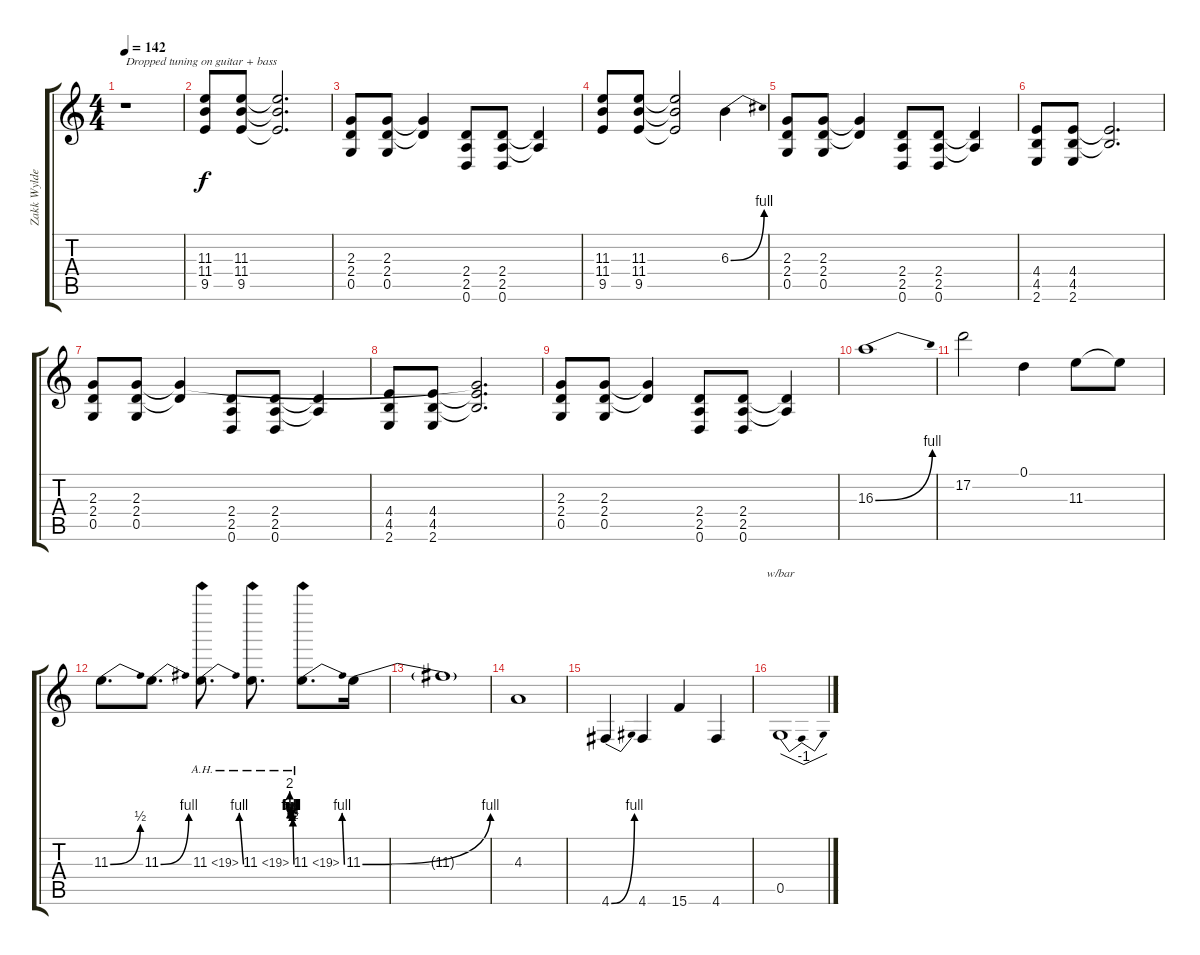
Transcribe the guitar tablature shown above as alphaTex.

\track ("Zakk Wylde" "Zakk Wylde") {instrument distortionguitar}
\staff {score tabs}
\tuning (D4 A3 F3 C3 G2 D2) {hide}
\ts (4 4)
\tempo 142
\clef g2
\ks c
r.1{txt "Dropped tuning on guitar + bass" dy f instrument distortionguitar} |
(11.3 11.4 9.5).8 (11.3 11.4 9.5).8 (11.3{t} 11.4{t} 9.5{t}).2{d} |
(2.3 2.4 0.5).8 (2.3 2.4 0.5).8 (2.3{t} 2.4{t}).4 (2.4 2.5 0.6).8 (2.4 2.5 0.6).8 (2.4{t} 2.5{t}).4 |
(11.3 11.4 9.5).8 (11.3 11.4 9.5).8 (11.3{t} 11.4{t} 9.5{t}).2 6.3{be (bend 0 0 60 4)}.4 |
(2.3 2.4 0.5).8 (2.3 2.4 0.5).8 (2.3{t} 2.4{t}).4 (2.4 2.5 0.6).8 (2.4 2.5 0.6).8 (2.4{t} 2.5{t}).4 |
(4.4 4.5 2.6).8 (4.4 4.5 2.6).8 (4.4{t} 4.5{t}).2{d} |
(2.3 2.4 0.5).8 (2.3 2.4 0.5).8 (2.3{t} 2.4{t}).4 (2.4 2.5 0.6).8 (2.4 2.5 0.6).8 (2.4{t} 2.5{t}).4 |
(4.4 4.5 2.6).8 (4.4 4.5 2.6).8 (2.3{t} 4.4{t} 4.5{t}).2{d} |
(2.3 2.4 0.5).8 (2.3 2.4 0.5).8 (2.3{t} 2.4{t}).4 (2.4 2.5 0.6).8 (2.4 2.5 0.6).8 (2.4{t} 2.5{t}).4 |
16.3{be (bend 0 0 60 4)}.1 |
17.2.2 0.1.4 11.3.8 11.3{t}.8 |
11.3{be (bend 0 0 60 2)}.8{d} 11.3{be (bend 0 0 60 4)}.8{d} 11.3{be (bend 0 0 60 4) ah 8}.8{d} 11.3{be (custom 0 0 15 3 20 2 25 4 30 3 33 4 35 3 40 4 45 3 47 4 51 3 54 4 60 8) ah 8}.8{d} 11.3{be (bend 0 0 60 4) ah 8}.8{d} 11.3{be (bend 0 0 60 4)}.16 |
11.3{t}.1 |
4.3.1 |
4.6{be (bend 0 0 60 4)}.4 4.6.4 15.6.4 4.6.4 |
0.5.1{tbe (dip default 0 0 30 -4 60 0)}
